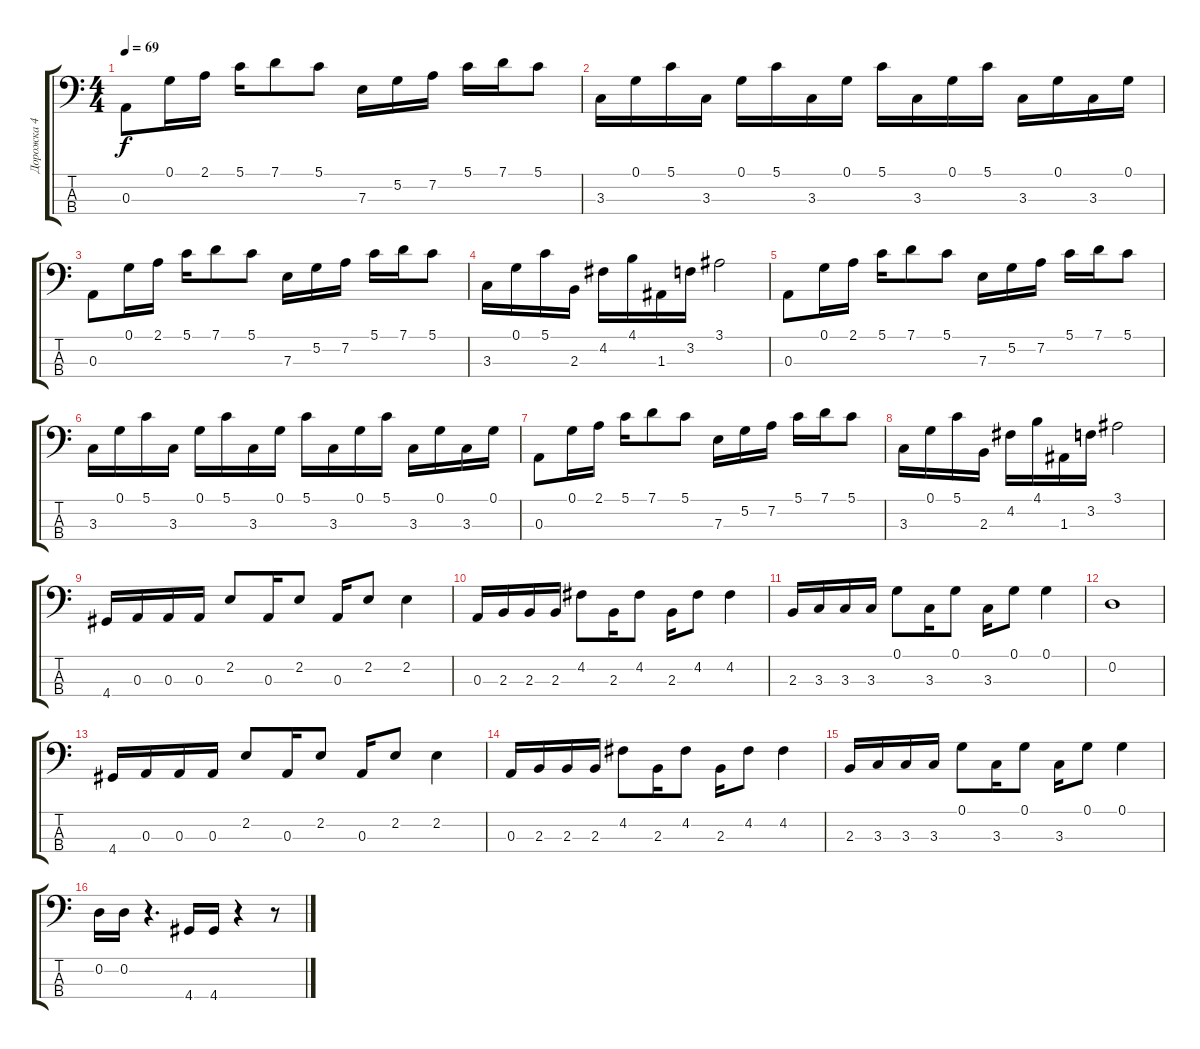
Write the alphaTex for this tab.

\track ("Дорожка 4" "Дорожка 4") {instrument electricbassfinger}
\staff {score tabs}
\tuning (G2 D2 A1 E1) {hide}
\ts (4 4)
\tempo 69
\clef f4
\ks c
0.3.8{dy f} 0.1.16 2.1.16 5.1.16 7.1.8 5.1.8 7.3.16 5.2.16 7.2.16 5.1.16 7.1.16 5.1.8 |
3.3.16 0.1.16 5.1.16 3.3.16 0.1.16 5.1.16 3.3.16 0.1.16 5.1.16 3.3.16 0.1.16 5.1.16 3.3.16 0.1.16 3.3.16 0.1.16 |
0.3.8 0.1.16 2.1.16 5.1.16 7.1.8 5.1.8 7.3.16 5.2.16 7.2.16 5.1.16 7.1.16 5.1.8 |
3.3.16 0.1.16 5.1.16 2.3.16 4.2.16 4.1.16 1.3.16 3.2.16 3.1.2 |
0.3.8 0.1.16 2.1.16 5.1.16 7.1.8 5.1.8 7.3.16 5.2.16 7.2.16 5.1.16 7.1.16 5.1.8 |
3.3.16 0.1.16 5.1.16 3.3.16 0.1.16 5.1.16 3.3.16 0.1.16 5.1.16 3.3.16 0.1.16 5.1.16 3.3.16 0.1.16 3.3.16 0.1.16 |
0.3.8 0.1.16 2.1.16 5.1.16 7.1.8 5.1.8 7.3.16 5.2.16 7.2.16 5.1.16 7.1.16 5.1.8 |
3.3.16 0.1.16 5.1.16 2.3.16 4.2.16 4.1.16 1.3.16 3.2.16 3.1.2 |
4.4.16 0.3.16 0.3.16 0.3.16 2.2.8 0.3.16 2.2.8 0.3.16 2.2.8 2.2.4 |
0.3.16 2.3.16 2.3.16 2.3.16 4.2.8 2.3.16 4.2.8 2.3.16 4.2.8 4.2.4 |
2.3.16 3.3.16 3.3.16 3.3.16 0.1.8 3.3.16 0.1.8 3.3.16 0.1.8 0.1.4 |
0.2.1 |
4.4.16 0.3.16 0.3.16 0.3.16 2.2.8 0.3.16 2.2.8 0.3.16 2.2.8 2.2.4 |
0.3.16 2.3.16 2.3.16 2.3.16 4.2.8 2.3.16 4.2.8 2.3.16 4.2.8 4.2.4 |
2.3.16 3.3.16 3.3.16 3.3.16 0.1.8 3.3.16 0.1.8 3.3.16 0.1.8 0.1.4 |
0.2.16 0.2.16 r.4{d} 4.4.16 4.4.16 r.4 r.8
